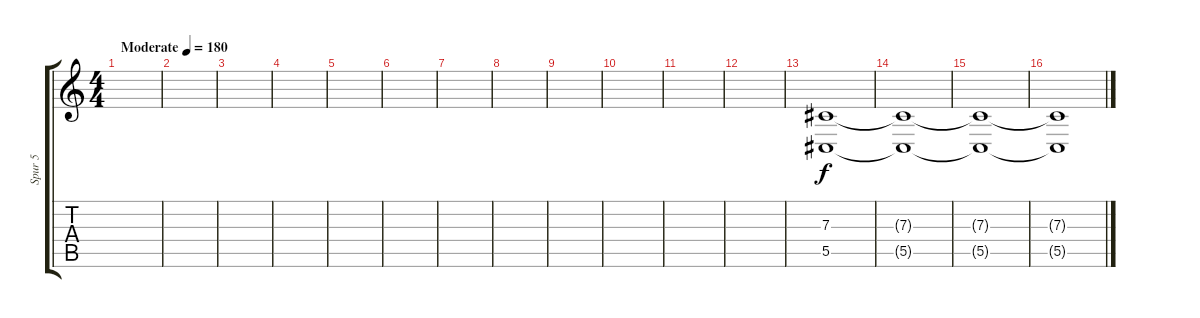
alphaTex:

\track ("Spur 5" "Spur 5") {instrument lead1square}
\staff {score tabs}
\tuning (Eb4 Bb3 Gb3 Db3 Ab2 Db2) {hide}
\ts (4 4)
\tempo (180 "Moderate")
\clef g2
\ks c
|
|
|
|
|
|
|
|
|
|
|
|
(7.3 5.5).1 |
(7.3{t} 5.5{t}).1 |
(7.3{t} 5.5{t}).1 |
(7.3{t} 5.5{t}).1
